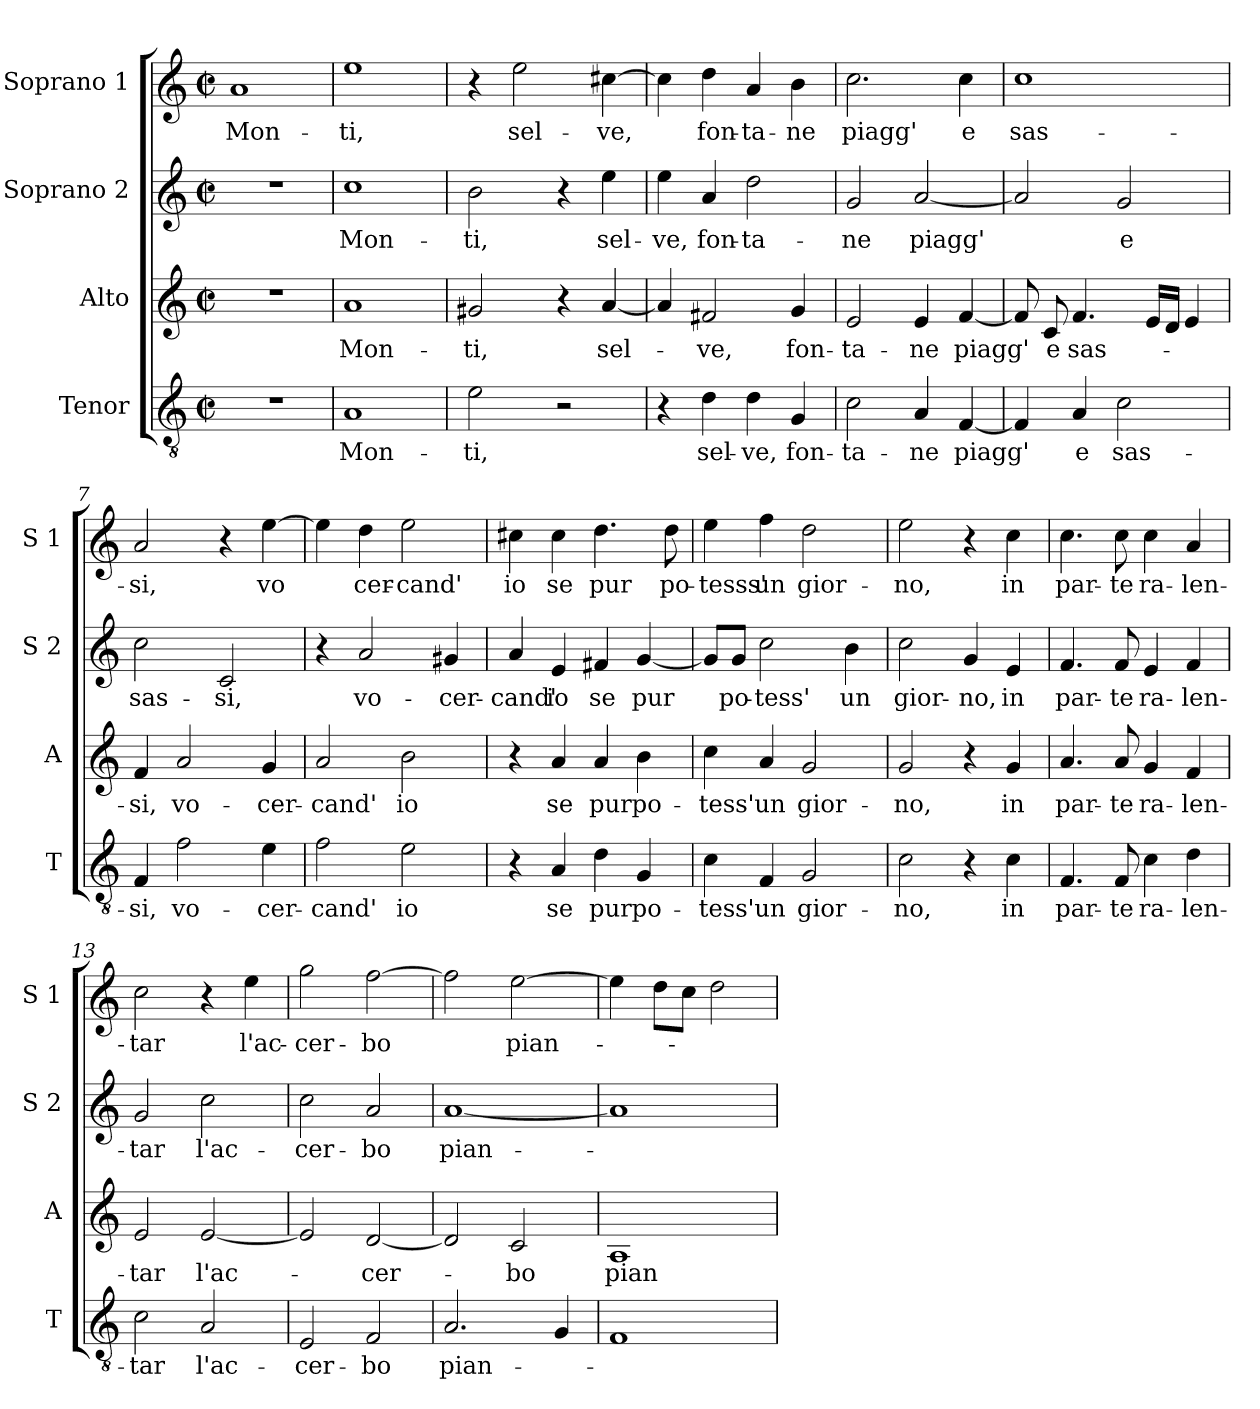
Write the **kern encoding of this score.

**kern	**text	**kern	**text	**kern	**text	**kern	**text
*part4	*part4	*part3	*part3	*part2	*part2	*part1	*part1
*staff4	*staff4	*staff3	*staff3	*staff2	*staff2	*staff1	*staff1
*I"Tenor	*	*I"Alto	*	*I"Soprano 2	*	*I"Soprano 1	*
*I'T	*	*I'A	*	*I'S 2	*	*I'S 1	*
*clefGv2	*	*clefG2	*	*clefG2	*	*clefG2	*
*k[]	*	*k[]	*	*k[]	*	*k[]	*
*C:	*	*C:	*	*C:	*	*C:	*
*M2/2	*	*M2/2	*	*M2/2	*	*M2/2	*
*met(c|)	*	*met(c|)	*	*met(c|)	*	*met(c|)	*
=1	=1	=1	=1	=1	=1	=1	=1
!	!	!	!	!	!	!	!LO:LY:b
1r	.	1r	.	1r	.	1a	Mon-
=2	=2	=2	=2	=2	=2	=2	=2
!	!LO:LY:b	!	!LO:LY:b	!	!LO:LY:b	!	!LO:LY:b
1A	Mon-	1a	Mon-	1cc	Mon-	1ee	-ti,
=3	=3	=3	=3	=3	=3	=3	=3
!	!LO:LY:b	!	!LO:LY:b	!	!LO:LY:b	!	!
2e\	-ti,	2g#X/	-ti,	2b\	-ti,	4r	.
!	!	!	!	!	!	!	!LO:LY:b
.	.	.	.	.	.	2ee\	sel-
2r	.	4r	.	4r	.	.	.
!	!	!	!LO:LY:b	!	!LO:LY:b	!	!LO:LY:b
.	.	[4a/	sel-	4ee\	sel-	[4cc#X\	-ve,
=4	=4	=4	=4	=4	=4	=4	=4
!	!	!	!	!	!LO:LY:b	!	!
4r	.	4a/]	.	4ee\	-ve,	4cc#\]	.
!	!LO:LY:b	!	!LO:LY:b	!	!LO:LY:b	!	!LO:LY:b
4d\	sel-	2f#X/	-ve,	4a/	fon-	4dd\	fon-
!	!LO:LY:b	!	!	!	!LO:LY:b	!	!LO:LY:b
4d\	-ve,	.	.	2dd\	-ta-	4a/	-ta-
!	!LO:LY:b	!	!LO:LY:b	!	!	!	!LO:LY:b
4G/	fon-	4g/	fon-	.	.	4b\	-ne
=5	=5	=5	=5	=5	=5	=5	=5
!	!LO:LY:b	!	!LO:LY:b	!	!LO:LY:b	!	!LO:LY:b
2c\	-ta-	2e/	-ta-	2g/	-ne	2.cc\	piagg'
!	!LO:LY:b	!	!LO:LY:b	!	!LO:LY:b	!	!
4A/	-ne	4e/	-ne	[2a/	piagg'	.	.
!	!LO:LY:b	!	!LO:LY:b	!	!	!	!LO:LY:b
[4F/	piagg'	[4f/	piagg'	.	.	4cc\	e
!!LO:LB:g=z
=6	=6	=6	=6	=6	=6	=6	=6
!	!	!	!	!	!	!	!LO:LY:b
4F/]	.	8f/]	.	2a/]	.	1cc	sas-
!	!	!	!LO:LY:b	!	!	!	!
.	.	8c/	e	.	.	.	.
!	!LO:LY:b	!	!LO:LY:b	!	!	!	!
4A/	e	4.f/	sas-	.	.	.	.
!	!LO:LY:b	!	!	!	!LO:LY:b	!	!
2c\	sas-	.	.	2g/	e	.	.
.	.	16e/LL	.	.	.	.	.
.	.	16d/JJ	.	.	.	.	.
.	.	4e/	.	.	.	.	.
=7	=7	=7	=7	=7	=7	=7	=7
!	!LO:LY:b	!	!LO:LY:b	!	!LO:LY:b	!	!LO:LY:b
4F/	-si,	4f/	-si,	2cc\	sas-	2a/	-si,
!	!LO:LY:b	!	!LO:LY:b	!	!	!	!
2f\	vo-	2a/	vo-	.	.	.	.
!	!	!	!	!	!LO:LY:b	!	!
.	.	.	.	2c/	-si,	4r	.
!	!LO:LY:b	!	!LO:LY:b	!	!	!	!LO:LY:b
4e\	-cer-	4g/	-cer-	.	.	[4ee\	vo
=8	=8	=8	=8	=8	=8	=8	=8
!	!LO:LY:b	!	!LO:LY:b	!	!	!	!
2f\	-cand'	2a/	-cand'	4r	.	4ee\]	.
!	!	!	!	!	!LO:LY:b	!	!LO:LY:b
.	.	.	.	2a/	vo-	4dd\	cer-
!	!LO:LY:b	!	!LO:LY:b	!	!	!	!LO:LY:b
2e\	io	2b\	io	.	.	2ee\	-cand'
!	!	!	!	!	!LO:LY:b	!	!
.	.	.	.	4g#X/	-cer-	.	.
=9	=9	=9	=9	=9	=9	=9	=9
!	!	!	!	!	!LO:LY:b	!	!LO:LY:b
4r	.	4r	.	4a/	-cand'	4cc#X\	io
!	!LO:LY:b	!	!LO:LY:b	!	!LO:LY:b	!	!LO:LY:b
4A/	se	4a/	se	4e/	io	4cc#\	se
!	!LO:LY:b	!	!LO:LY:b	!	!LO:LY:b	!	!LO:LY:b
4d\	pur	4a/	pur	4f#X/	se	4.dd\	pur
!	!LO:LY:b	!	!LO:LY:b	!	!LO:LY:b	!	!
4G/	po-	4b\	po-	[4g/	pur	.	.
!	!	!	!	!	!	!	!LO:LY:b
.	.	.	.	.	.	8dd\	po-
=10	=10	=10	=10	=10	=10	=10	=10
!	!LO:LY:b	!	!LO:LY:b	!	!	!	!LO:LY:b
4c\	-tess'	4cc\	-tess'	8g/L]	.	4ee\	-tesss'
!	!	!	!	!	!LO:LY:b	!	!
.	.	.	.	8g/J	po-	.	.
!	!LO:LY:b	!	!LO:LY:b	!	!LO:LY:b	!	!LO:LY:b
4F/	un	4a/	un	2cc\	-tess'	4ff\	un
!	!LO:LY:b	!	!LO:LY:b	!	!	!	!LO:LY:b
2G/	gior-	2g/	gior-	.	.	2dd\	gior-
!	!	!	!	!	!LO:LY:b	!	!
.	.	.	.	4b\	un	.	.
=11	=11	=11	=11	=11	=11	=11	=11
!	!LO:LY:b	!	!LO:LY:b	!	!LO:LY:b	!	!LO:LY:b
2c\	-no,	2g/	-no,	2cc\	gior-	2ee\	-no,
!	!	!	!	!	!LO:LY:b	!	!
4r	.	4r	.	4g/	-no,	4r	.
!	!LO:LY:b	!	!LO:LY:b	!	!LO:LY:b	!	!LO:LY:b
4c\	in	4g/	in	4e/	in	4cc\	in
!!LO:LB:g=z
=12	=12	=12	=12	=12	=12	=12	=12
!	!LO:LY:b	!	!LO:LY:b	!	!LO:LY:b	!	!LO:LY:b
4.F/	par-	4.a/	par-	4.f/	par-	4.cc\	par-
!	!LO:LY:b	!	!LO:LY:b	!	!LO:LY:b	!	!LO:LY:b
8F/	-te	8a/	-te	8f/	-te	8cc\	-te
!	!LO:LY:b	!	!LO:LY:b	!	!LO:LY:b	!	!LO:LY:b
4c\	ra-	4g/	ra-	4e/	ra-	4cc\	ra-
!	!LO:LY:b	!	!LO:LY:b	!	!LO:LY:b	!	!LO:LY:b
4d\	-len-	4f/	-len-	4f/	-len-	4a/	-len-
=13	=13	=13	=13	=13	=13	=13	=13
!	!LO:LY:b	!	!LO:LY:b	!	!LO:LY:b	!	!LO:LY:b
2c\	-tar	2e/	-tar	2g/	-tar	2cc\	-tar
!	!LO:LY:b	!	!LO:LY:b	!	!LO:LY:b	!	!
2A/	l'ac-	[2e/	l'ac-	2cc\	l'ac-	4r	.
!	!	!	!	!	!	!	!LO:LY:b
.	.	.	.	.	.	4ee\	l'ac-
=14	=14	=14	=14	=14	=14	=14	=14
!	!LO:LY:b	!	!	!	!LO:LY:b	!	!LO:LY:b
2E/	-cer-	2e/]	.	2cc\	-cer-	2gg\	-cer-
!	!LO:LY:b	!	!LO:LY:b	!	!LO:LY:b	!	!LO:LY:b
2F/	-bo	[2d/	-cer-	2a/	-bo	[2ff\	-bo
=15	=15	=15	=15	=15	=15	=15	=15
!	!LO:LY:b	!	!	!	!LO:LY:b	!	!
2.A/	pian-	2d/]	.	[1a	pian-	2ff\]	.
!	!	!	!LO:LY:b	!	!	!	!LO:LY:b
.	.	2c/	-bo	.	.	[2ee\	pian-
4G/	.	.	.	.	.	.	.
=16	=16	=16	=16	=16	=16	=16	=16
!	!	!	!LO:LY:b	!	!	!	!
1F	.	1A	pian-	1a]	.	4ee\]	.
.	.	.	.	.	.	8dd\L	.
.	.	.	.	.	.	8cc\J	.
.	.	.	.	.	.	2dd\	.
=	=	=	=	=	=	=	=
*-	*-	*-	*-	*-	*-	*-	*-
